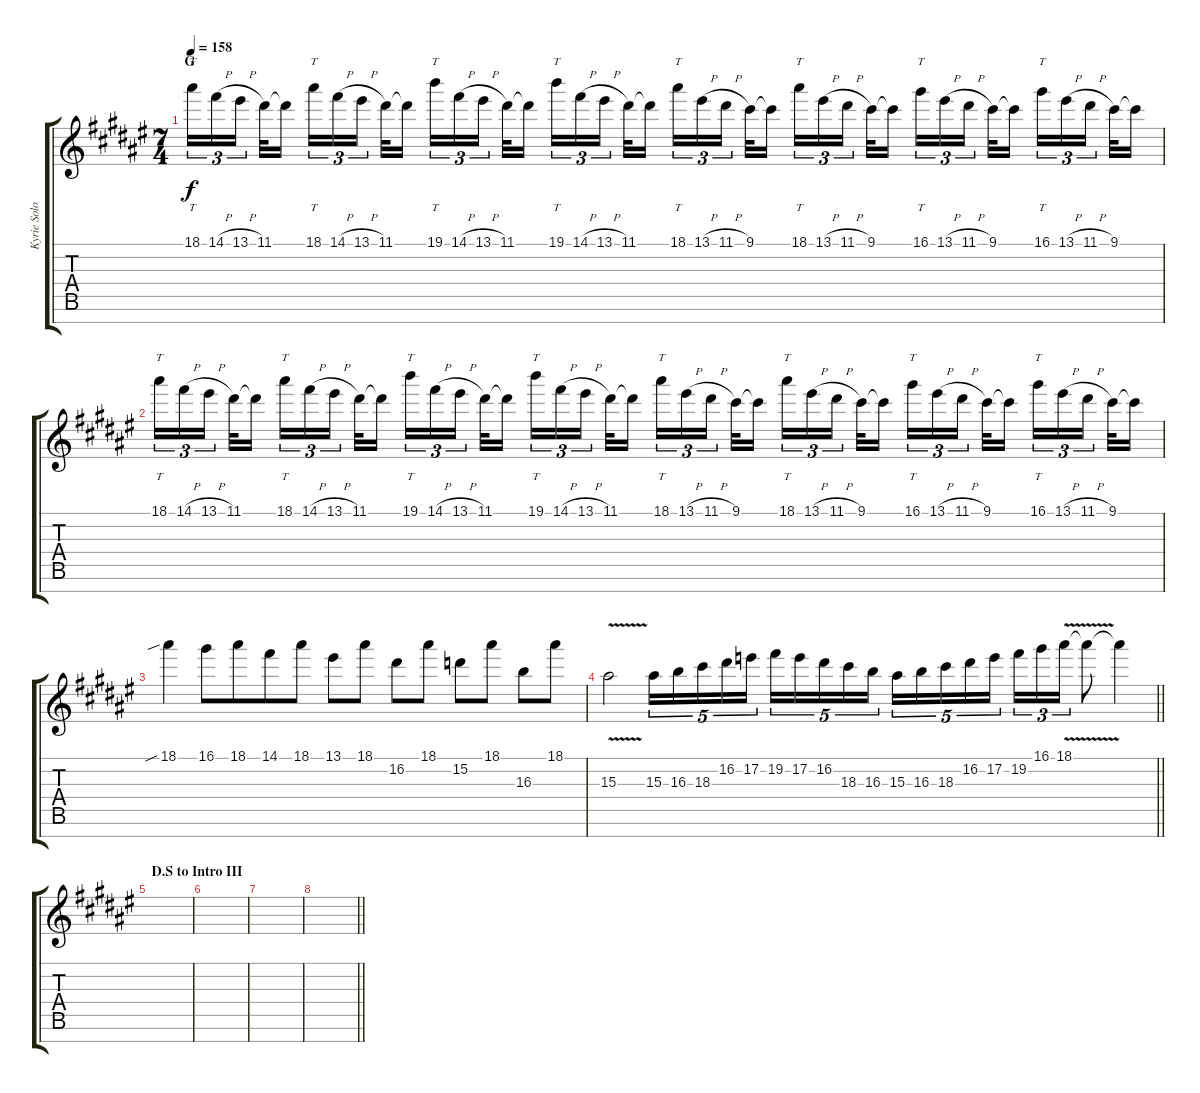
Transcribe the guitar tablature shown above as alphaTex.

\track ("Kyrie Solo!" "Kyrie Solo") {instrument overdrivenguitar}
\staff {score tabs}
\tuning (E4 B3 G3 D3 A2 E2 B1) {hide}
\ts (7 4)
\section ("" "G")
\tempo 158
\clef g2
\ks d#minor
18.1.16{tt tu (3 2) dy f} 14.1{h}.16{tu (3 2)} 13.1{h}.16{tu (3 2) beam splitsecondary} 11.1.32 11.1{t}.16{beam split} 18.1.16{tt tu (3 2) beam merge} 14.1{h}.16{tu (3 2)} 13.1{h}.16{tu (3 2) beam splitsecondary} 11.1.32 11.1{t}.16{beam split} 19.1.16{tt tu (3 2)} 14.1{h}.16{tu (3 2) beam merge} 13.1{h}.16{tu (3 2) beam splitsecondary} 11.1.32 11.1{t}.16{beam split} 19.1.16{tt tu (3 2)} 14.1{h}.16{tu (3 2)} 13.1{h}.16{tu (3 2) beam splitsecondary} 11.1.32 11.1{t}.16{beam split} 18.1.16{tt tu (3 2)} 13.1{h}.16{tu (3 2)} 11.1{h}.16{tu (3 2) beam splitsecondary} 9.1.32 9.1{t}.16{beam split} 18.1.16{tt tu (3 2)} 13.1{h}.16{tu (3 2)} 11.1{h}.16{tu (3 2) beam splitsecondary} 9.1.32{beam merge} 9.1{t}.16{beam split} 16.1.16{tt tu (3 2)} 13.1{h}.16{tu (3 2)} 11.1{h}.16{tu (3 2) beam splitsecondary} 9.1.32 9.1{t}.16{beam split} 16.1.16{tt tu (3 2)} 13.1{h}.16{tu (3 2)} 11.1{h}.16{tu (3 2) beam splitsecondary} 9.1.32 9.1{t}.16 |
18.1.16{tt tu (3 2)} 14.1{h}.16{tu (3 2)} 13.1{h}.16{tu (3 2) beam splitsecondary} 11.1.32 11.1{t}.16{beam split} 18.1.16{tt tu (3 2) beam merge} 14.1{h}.16{tu (3 2)} 13.1{h}.16{tu (3 2) beam splitsecondary} 11.1.32 11.1{t}.16{beam split} 19.1.16{tt tu (3 2)} 14.1{h}.16{tu (3 2) beam merge} 13.1{h}.16{tu (3 2) beam splitsecondary} 11.1.32 11.1{t}.16{beam split} 19.1.16{tt tu (3 2)} 14.1{h}.16{tu (3 2)} 13.1{h}.16{tu (3 2) beam splitsecondary} 11.1.32 11.1{t}.16{beam split} 18.1.16{tt tu (3 2)} 13.1{h}.16{tu (3 2)} 11.1{h}.16{tu (3 2) beam splitsecondary} 9.1.32 9.1{t}.16{beam split} 18.1.16{tt tu (3 2)} 13.1{h}.16{tu (3 2)} 11.1{h}.16{tu (3 2) beam splitsecondary} 9.1.32{beam merge} 9.1{t}.16{beam split} 16.1.16{tt tu (3 2)} 13.1{h}.16{tu (3 2)} 11.1{h}.16{tu (3 2) beam splitsecondary} 9.1.32 9.1{t}.16{beam split} 16.1.16{tt tu (3 2)} 13.1{h}.16{tu (3 2)} 11.1{h}.16{tu (3 2) beam splitsecondary} 9.1.32 9.1{t}.16 |
18.1{sib}.4 16.1.8 18.1.8{beam merge} 14.1.8 18.1.8 13.1.8 18.1.8 16.2.8 18.1.8 15.2.8 18.1.8 16.3.8 18.1.8 |
\barLineRight lightlight
15.3{v}.2 15.3.16{tu (5 4)} 16.3.16{tu (5 4)} 18.3.16{tu (5 4)} 16.2.16{tu (5 4)} 17.2.16{tu (5 4)} 19.2.16{tu (5 4)} 17.2.16{tu (5 4)} 16.2.16{tu (5 4)} 18.3.16{tu (5 4)} 16.3.16{tu (5 4)} 15.3.16{tu (5 4)} 16.3.16{tu (5 4)} 18.3.16{tu (5 4)} 16.2.16{tu (5 4)} 17.2.16{tu (5 4)} 19.2.16{tu (3 2)} 16.1.16{tu (3 2)} 18.1{v}.16{tu (3 2)} 18.1{t}.8 18.1{t}.4 |
\section ("" "D.S to Intro III")
|
|
|
\barLineRight lightlight
